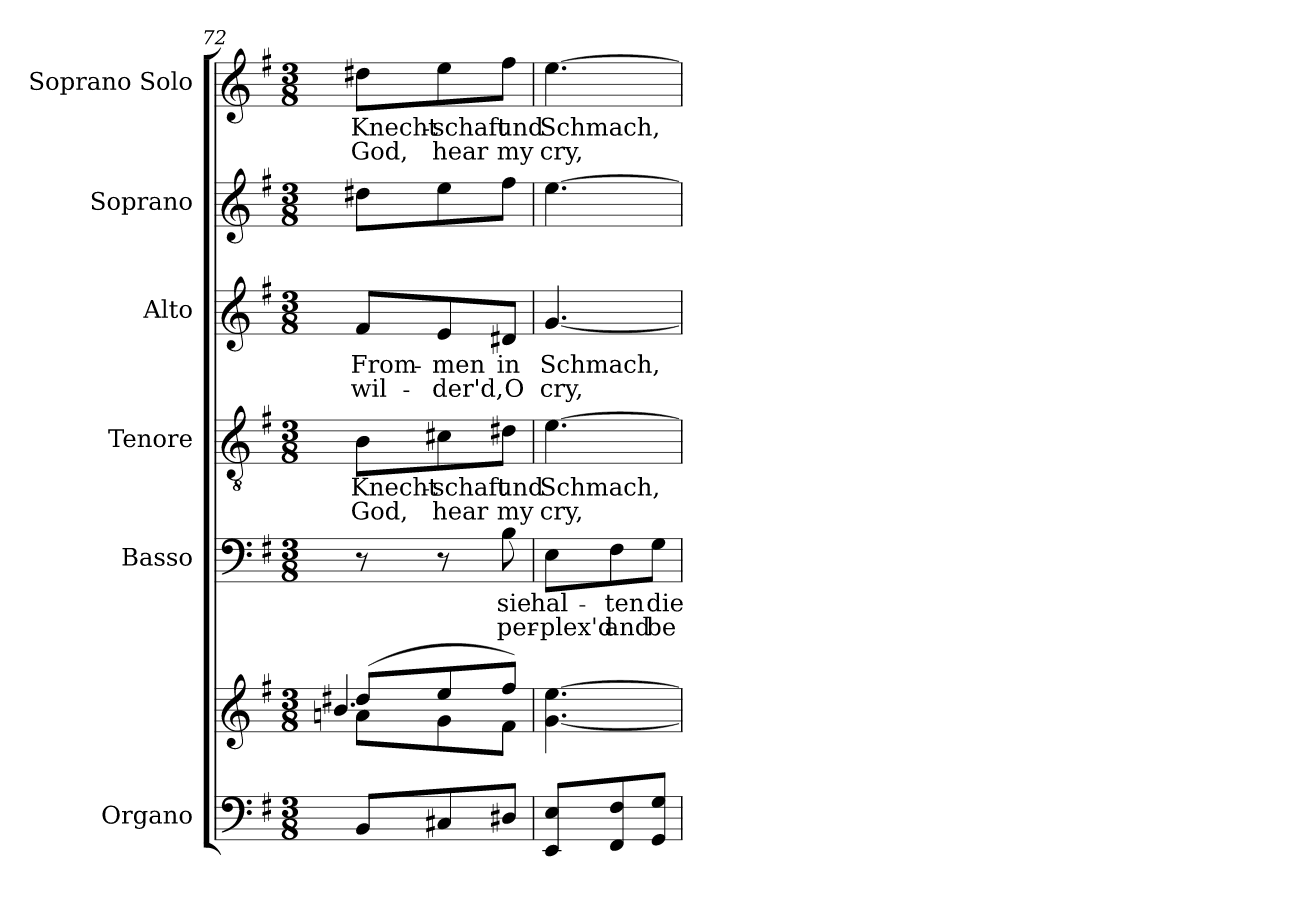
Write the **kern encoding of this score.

**kern	**kern	**kern	**text	**text	**kern	**text	**text	**kern	**text	**text	**kern	**kern	**text	**text
*part6	*part6	*part5	*part5	*part5	*part4	*part4	*part4	*part3	*part3	*part3	*part2	*part1	*part1	*part1
*staff7	*staff6	*staff5	*staff5	*staff5	*staff4	*staff4	*staff4	*staff3	*staff3	*staff3	*staff2	*staff1	*staff1	*staff1
*I"Organo	*	*I"Basso	*	*	*I"Tenore	*	*	*I"Alto	*	*	*I"Soprano	*I"Soprano Solo	*	*
*clefF4	*clefG2	*clefF4	*	*	*clefGv2	*	*	*clefG2	*	*	*clefG2	*clefG2	*	*
*k[f#]	*k[f#]	*k[f#]	*	*	*k[f#]	*	*	*k[f#]	*	*	*k[f#]	*k[f#]	*	*
*M3/8	*M3/8	*M3/8	*	*	*M3/8	*	*	*M3/8	*	*	*M3/8	*M3/8	*	*
=72	=72	=72	=72	=72	=72	=72	=72	=72	=72	=72	=72	=72	=72	=72
*	*^	*	*	*	*	*	*	*	*	*	*	*	*	*
*	*	*^	*	*	*	*	*	*	*	*	*	*	*	*	*
!	!	!	!	!	!	!	!	!LO:LY:b	!LO:LY:b	!	!LO:LY:b	!LO:LY:b	!	!	!LO:LY:b	!LO:LY:b
8BB/L	(>8dd#X/L	8an\L	4.b/	8r	.	.	8B\L	Knecht-	God,	8f#/L	From-	wil-	8dd#X\L	8dd#X\L	Knecht-	God,
!	!	!	!	!	!	!	!	!LO:LY:b	!LO:LY:b	!	!LO:LY:b	!LO:LY:b	!	!	!LO:LY:b	!LO:LY:b
8C#X/	8ee/	8g\	.	8r	.	.	8c#X\	-schaft	hear	8e/	-men	der'd,	8ee\	8ee\	-schaft	hear
!	!	!	!	!	!LO:LY:b	!LO:LY:b	!	!LO:LY:b	!LO:LY:b	!	!LO:LY:b	!LO:LY:b	!	!	!LO:LY:b	!LO:LY:b
8D#X/J	8ff#/J)	8f#\J	.	8B\	sie	per-	8d#X\J	und	my	8d#X/J	in	O	8ff#\J	8ff#\J	und	my
*	*	*v	*v	*	*	*	*	*	*	*	*	*	*	*	*	*
=73	=73	=73	=73	=73	=73	=73	=73	=73	=73	=73	=73	=73	=73	=73	=73
!	!	!	!	!LO:LY:b	!LO:LY:b	!	!LO:LY:b	!LO:LY:b	!	!LO:LY:b	!LO:LY:b	!	!	!LO:LY:b	!LO:LY:b
*	*v	*v	*	*	*	*	*	*	*	*	*	*	*	*	*
8EE/ 8E/L	[4.g\ [4.ee\	8E\L	hal-	plex'd	[4.e\	Schmach,	cry,	[4.g/	Schmach,	cry,	[4.ee\	[4.ee\	Schmach,	cry,
!	!	!	!LO:LY:b	!LO:LY:b	!	!	!	!	!	!	!	!	!	!
8FF#/ 8F#/	.	8F#\	-ten	and	.	.	.	.	.	.	.	.	.	.
!	!	!	!LO:LY:b	!LO:LY:b	!	!	!	!	!	!	!	!	!	!
8GG/ 8G/J	.	8G\J	die	be-	.	.	.	.	.	.	.	.	.	.
=	=	=	=	=	=	=	=	=	=	=	=	=	=	=
*-	*-	*-	*-	*-	*-	*-	*-	*-	*-	*-	*-	*-	*-	*-
